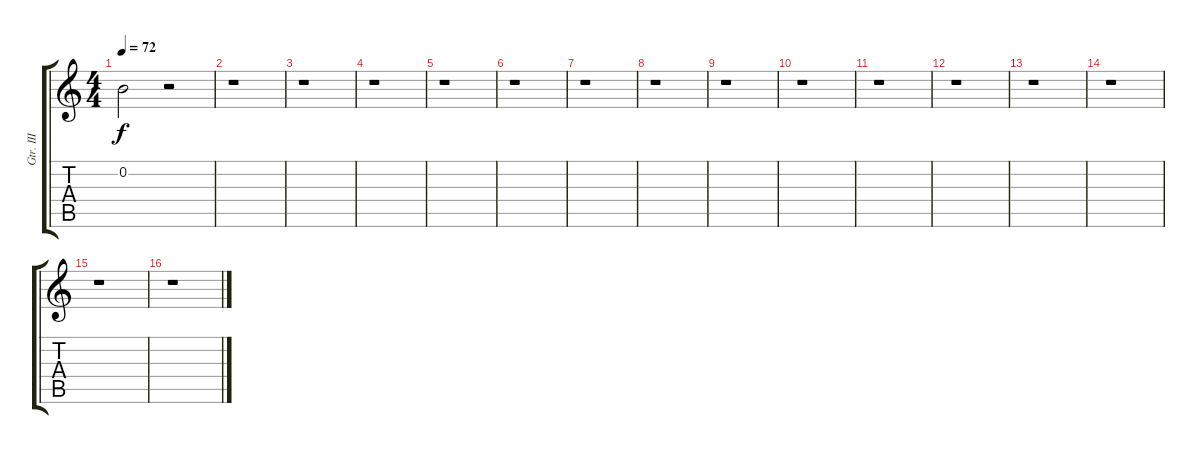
\track ("Gtr. III" "Gtr. III") {instrument electricguitarclean}
\staff {score tabs}
\tuning (E4 B3 G3 D3 A2 E2) {hide}
\ts (4 4)
\tempo 72
\clef g2
\ks c
0.2{t}.2{dy f} r.2 |
r.1 |
r.1 |
r.1 |
r.1 |
r.1 |
r.1 |
r.1 |
r.1 |
r.1 |
r.1 |
r.1 |
r.1 |
r.1 |
r.1 |
r.1
